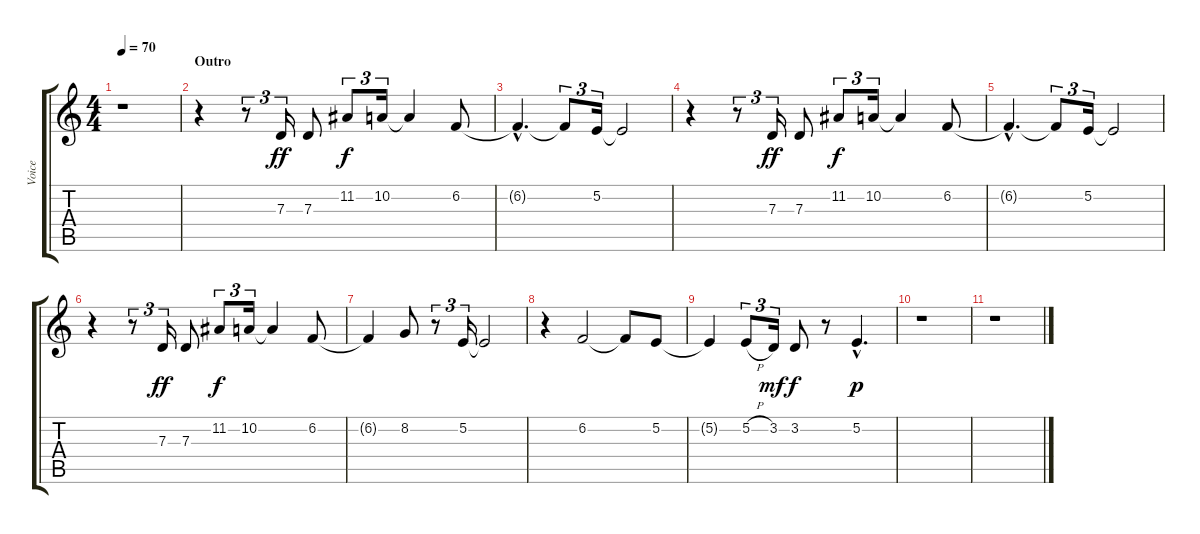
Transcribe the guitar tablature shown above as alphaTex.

\track ("Voice" "Voice") {instrument flute}
\staff {score tabs}
\tuning (E4 B3 G3 D3 A2 E2) {hide}
\ts (4 4)
\tempo 70
\clef g2
\ks c
r.1{dy f} |
\section ("" "Outro")
r.4{volume 15} r.8{tu (3 2)} 7.3.16{tu (3 2) dy ff} 7.3.8 11.2.8{tu (3 2) dy f} 10.2.16{tu (3 2)} 10.2{t}.4 6.2.8{volume 11} |
6.2{hac t}.4{d} 6.2{t}.8{tu (3 2)} 5.2.16{tu (3 2) volume 16} 5.2{t}.2 |
r.4{volume 15} r.8{tu (3 2)} 7.3.16{tu (3 2) dy ff} 7.3.8 11.2.8{tu (3 2) dy f} 10.2.16{tu (3 2)} 10.2{t}.4 6.2.8{volume 11} |
6.2{hac t}.4{d} 6.2{t}.8{tu (3 2)} 5.2.16{tu (3 2) volume 16} 5.2{t}.2 |
r.4{volume 15} r.8{tu (3 2)} 7.3.16{tu (3 2) dy ff} 7.3.8 11.2.8{tu (3 2) dy f} 10.2.16{tu (3 2)} 10.2{t}.4 6.2.8 |
6.2{t}.4 8.2.8 r.8{tu (3 2)} 5.2.16{tu (3 2)} 5.2{t}.2 |
r.4 6.2.2 6.2{t}.8 5.2.8 |
5.2{t}.4 5.2{h}.8{tu (3 2)} 3.2.16{tu (3 2) dy mf} 3.2.8{dy f} r.8 5.2{hac}.4{d dy p} |
r.1 |
r.1
